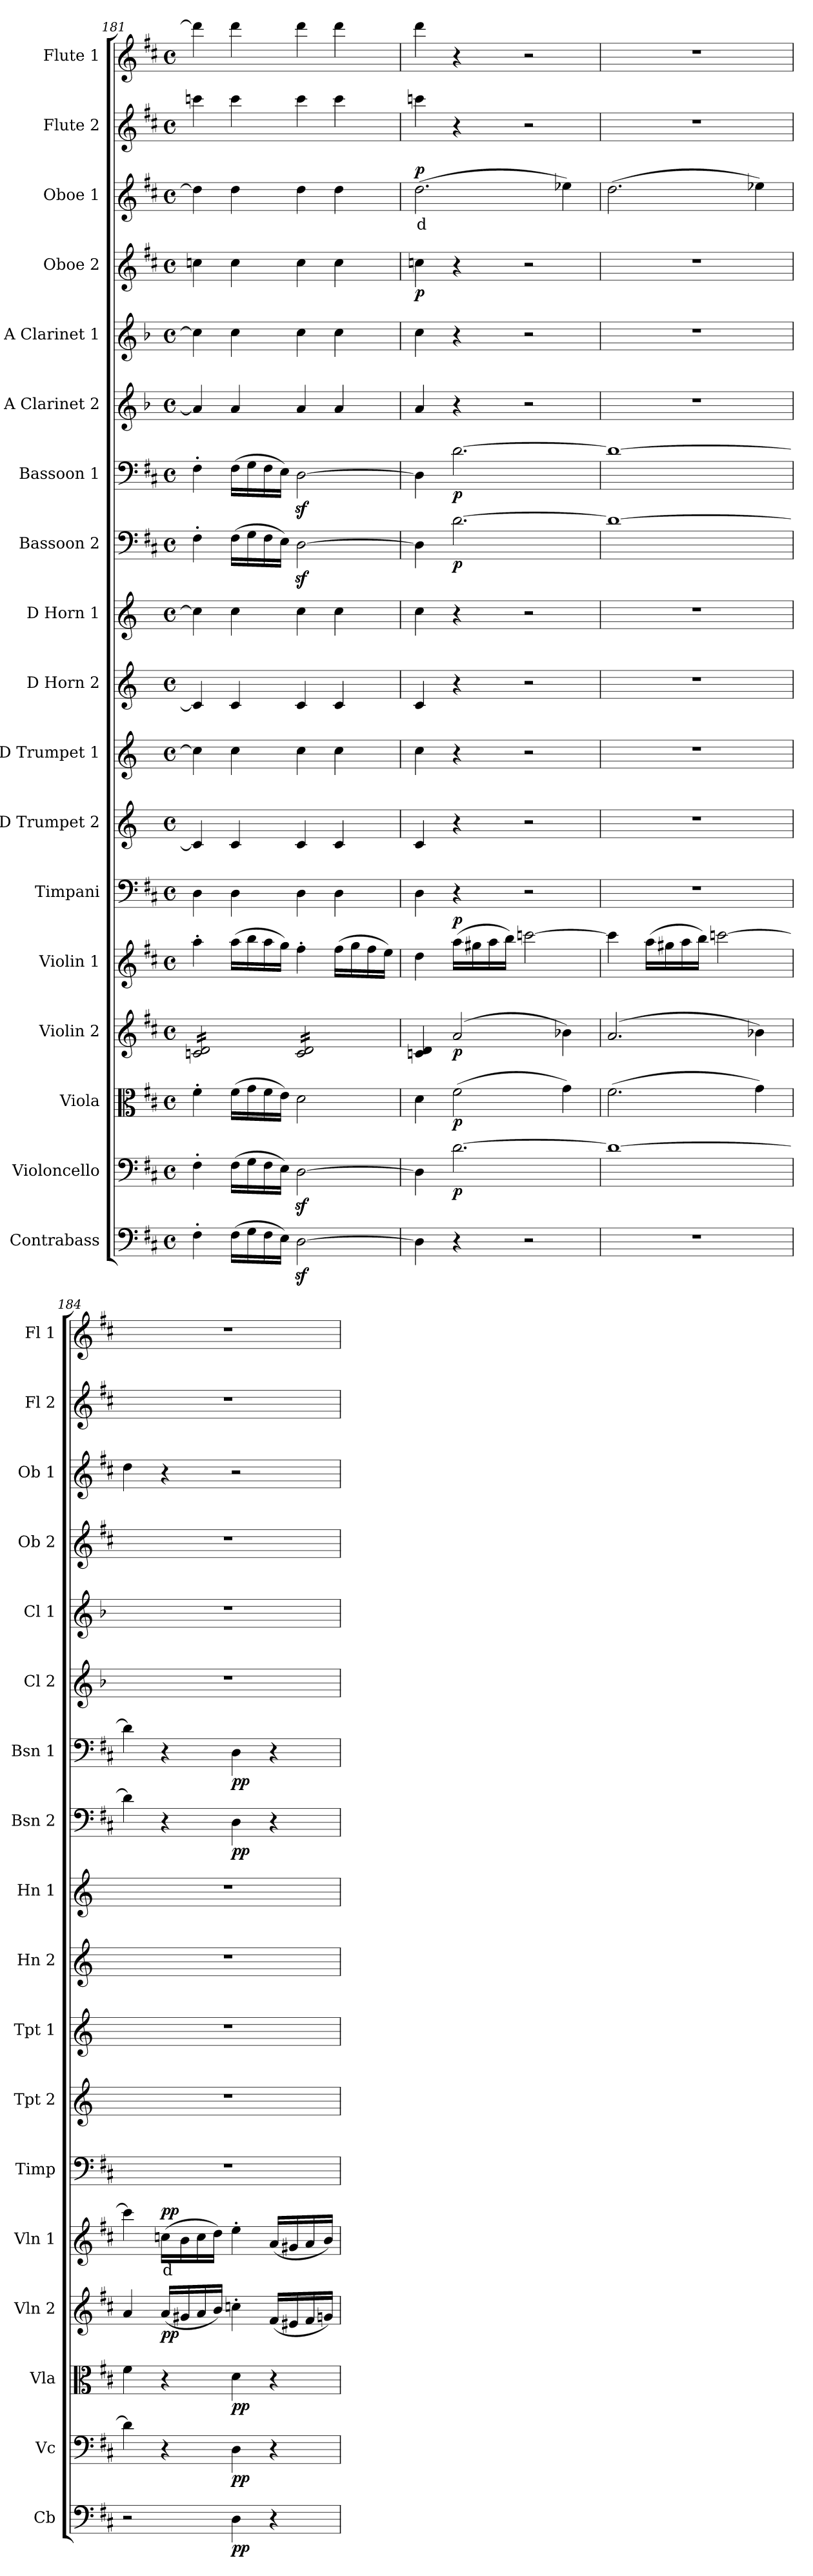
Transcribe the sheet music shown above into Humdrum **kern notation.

**kern	**dynam	**kern	**dynam	**kern	**dynam	**kern	**dynam	**kern	**text	**dynam	**kern	**kern	**kern	**kern	**kern	**kern	**dynam	**kern	**dynam	**kern	**kern	**kern	**dynam	**kern	**text	**dynam	**kern	**kern
*part18	*part18	*part17	*part17	*part16	*part16	*part15	*part15	*part14	*part14	*part14	*part13	*part12	*part11	*part10	*part9	*part8	*part8	*part7	*part7	*part6	*part5	*part4	*part4	*part3	*part3	*part3	*part2	*part1
*staff18	*staff18	*staff17	*staff17	*staff16	*staff16	*staff15	*staff15	*staff14	*staff14	*staff14	*staff13	*staff12	*staff11	*staff10	*staff9	*staff8	*staff8	*staff7	*staff7	*staff6	*staff5	*staff4	*staff4	*staff3	*staff3	*staff3	*staff2	*staff1
*I"Contrabass	*	*I"Violoncello	*	*I"Viola	*	*I"Violin 2	*	*I"Violin 1	*	*	*I"Timpani	*I"D Trumpet 2	*I"D Trumpet 1	*I"D Horn 2	*I"D Horn 1	*I"Bassoon 2	*	*I"Bassoon 1	*	*I"A Clarinet 2	*I"A Clarinet 1	*I"Oboe 2	*	*I"Oboe 1	*	*	*I"Flute 2	*I"Flute 1
*I'Cb	*	*I'Vc	*	*I'Vla	*	*I'Vln 2	*	*I'Vln 1	*	*	*I'Timp	*I'Tpt 2	*I'Tpt 1	*I'Hn 2	*I'Hn 1	*I'Bsn 2	*	*I'Bsn 1	*	*I'Cl 2	*I'Cl 1	*I'Ob 2	*	*I'Ob 1	*	*	*I'Fl 2	*I'Fl 1
!!LO:PB:g=z
*clefF4	*	*clefF4	*	*clefC3	*	*clefG2	*	*clefG2	*	*	*clefF4	*clefG2	*clefG2	*clefG2	*clefG2	*clefF4	*	*clefF4	*	*clefG2	*clefG2	*clefG2	*	*clefG2	*	*	*clefG2	*clefG2
*ITrd7c12	*	*	*	*	*	*	*	*	*	*	*	*ITrd-1c-2	*ITrd-1c-2	*ITrd6c10	*ITrd6c10	*	*	*	*	*ITrd2c3	*ITrd2c3	*	*	*	*	*	*	*
*k[f#c#]	*	*k[f#c#]	*	*k[f#c#]	*	*k[f#c#]	*	*k[f#c#]	*	*	*k[f#c#]	*k[f#c#]	*k[f#c#]	*k[f#c#]	*k[f#c#]	*k[f#c#]	*	*k[f#c#]	*	*k[f#c#]	*k[f#c#]	*k[f#c#]	*	*k[f#c#]	*	*	*k[f#c#]	*k[f#c#]
*M4/4	*	*M4/4	*	*M4/4	*	*M4/4	*	*M4/4	*	*	*M4/4	*M4/4	*M4/4	*M4/4	*M4/4	*M4/4	*	*M4/4	*	*M4/4	*M4/4	*M4/4	*	*M4/4	*	*	*M4/4	*M4/4
*met(c)	*	*met(c)	*	*met(c)	*	*met(c)	*	*met(c)	*	*	*met(c)	*met(c)	*met(c)	*met(c)	*met(c)	*met(c)	*	*met(c)	*	*met(c)	*met(c)	*met(c)	*	*met(c)	*	*	*met(c)	*met(c)
=181	=181	=181	=181	=181	=181	=181	=181	=181	=181	=181	=181	=181	=181	=181	=181	=181	=181	=181	=181	=181	=181	=181	=181	=181	=181	=181	=181	=181
*	*	*	*	*	*	*tremolo	*	*	*	*	*	*	*	*	*	*	*	*	*	*	*	*	*	*	*	*	*	*
4FF#'\	.	4F#'\	.	4f#'\	.	16cn/ 16d/LL	.	4aa'\	.	.	4D\	4d/]	4dd\]	4D/]	4d\]	4F#'\	.	4F#'\	.	4f#/]	4a\]	4ccn\	.	4dd\]	.	.	4cccn\	4ddd\]
.	.	.	.	.	.	16cn/ 16d/	.	.	.	.	.	.	.	.	.	.	.	.	.	.	.	.	.	.	.	.	.	.
.	.	.	.	.	.	16cn/ 16d/	.	.	.	.	.	.	.	.	.	.	.	.	.	.	.	.	.	.	.	.	.	.
.	.	.	.	.	.	16cn/ 16d/	.	.	.	.	.	.	.	.	.	.	.	.	.	.	.	.	.	.	.	.	.	.
(16FF#\LL	.	(16F#\LL	.	(16f#\LL	.	16cn/ 16d/	.	(16aa\LL	.	.	4D\	4d/	4dd\	4D/	4d\	(16F#\LL	.	(16F#\LL	.	4f#/	4a\	4cc\	.	4dd\	.	.	4ccc\	4ddd\
16GG\	.	16G\	.	16g\	.	16cn/ 16d/	.	16bb\	.	.	.	.	.	.	.	16G\	.	16G\	.	.	.	.	.	.	.	.	.	.
16FF#\	.	16F#\	.	16f#\	.	16cn/ 16d/	.	16aa\	.	.	.	.	.	.	.	16F#\	.	16F#\	.	.	.	.	.	.	.	.	.	.
16EE\JJ)	.	16E\JJ)	.	16e\JJ)	.	16cn/ 16d/JJ	.	16gg\JJ)	.	.	.	.	.	.	.	16E\JJ)	.	16E\JJ)	.	.	.	.	.	.	.	.	.	.
[2DDz<\	.	[2Dz<\	.	2d\	.	16c/ 16d/LL	.	4ff#'\	.	.	4D\	4d/	4dd\	4D/	4d\	[2Dz<\	.	[2Dz<\	.	4f#/	4a\	4cc\	.	4dd\	.	.	4ccc\	4ddd\
.	.	.	.	.	.	16c/ 16d/	.	.	.	.	.	.	.	.	.	.	.	.	.	.	.	.	.	.	.	.	.	.
.	.	.	.	.	.	16c/ 16d/	.	.	.	.	.	.	.	.	.	.	.	.	.	.	.	.	.	.	.	.	.	.
.	.	.	.	.	.	16c/ 16d/	.	.	.	.	.	.	.	.	.	.	.	.	.	.	.	.	.	.	.	.	.	.
.	.	.	.	.	.	16c/ 16d/	.	(16ff#\LL	.	.	4D\	4d/	4dd\	4D/	4d\	.	.	.	.	4f#/	4a\	4cc\	.	4dd\	.	.	4ccc\	4ddd\
.	.	.	.	.	.	16c/ 16d/	.	16gg\	.	.	.	.	.	.	.	.	.	.	.	.	.	.	.	.	.	.	.	.
.	.	.	.	.	.	16c/ 16d/	.	16ff#\	.	.	.	.	.	.	.	.	.	.	.	.	.	.	.	.	.	.	.	.
.	.	.	.	.	.	16c/ 16d/JJ	.	16ee\JJ)	.	.	.	.	.	.	.	.	.	.	.	.	.	.	.	.	.	.	.	.
*	*	*	*	*	*	*Xtremolo	*	*	*	*	*	*	*	*	*	*	*	*	*	*	*	*	*	*	*	*	*	*
=182	=182	=182	=182	=182	=182	=182	=182	=182	=182	=182	=182	=182	=182	=182	=182	=182	=182	=182	=182	=182	=182	=182	=182	=182	=182	=182	=182	=182
!	!	!	!	!	!	!	!	!	!	!	!	!	!	!	!	!	!	!	!	!	!	!	!LO:DY:b	!	!LO:LY:b:color=#FF0000	!LO:DY:b	!	!
4DD\]	.	4D\]	.	4d\	.	4cn/ 4d/	.	4dd\	.	.	4D\	4d/	4dd\	4D/	4d\	4D\]	.	4D\]	.	4f#/	4a\	4ccn\	p	(2.dd\	d	p	4cccn\	4ddd\
!	!	!	!LO:DY:b	!	!LO:DY:b	!	!LO:DY:b	!	!	!LO:DY:b	!	!	!	!	!	!	!LO:DY:b	!	!LO:DY:b	!	!	!	!	!	!	!	!	!
4r	.	[2.d\	p	(2f#\	p	(2a/	p	(16aa\LL	.	p	4r	4r	4r	4r	4r	[2.d\	p	[2.d\	p	4r	4r	4r	.	.	.	.	4r	4r
.	.	.	.	.	.	.	.	16gg#X\	.	.	.	.	.	.	.	.	.	.	.	.	.	.	.	.	.	.	.	.
.	.	.	.	.	.	.	.	16aa\	.	.	.	.	.	.	.	.	.	.	.	.	.	.	.	.	.	.	.	.
.	.	.	.	.	.	.	.	16bb\JJ)	.	.	.	.	.	.	.	.	.	.	.	.	.	.	.	.	.	.	.	.
2r	.	.	.	.	.	.	.	[2cccn\	.	.	2r	2r	2r	2r	2r	.	.	.	.	2r	2r	2r	.	.	.	.	2r	2r
.	.	.	.	4g\)	.	4b-X\)	.	.	.	.	.	.	.	.	.	.	.	.	.	.	.	.	.	4ee-X\)	.	.	.	.
=183	=183	=183	=183	=183	=183	=183	=183	=183	=183	=183	=183	=183	=183	=183	=183	=183	=183	=183	=183	=183	=183	=183	=183	=183	=183	=183	=183	=183
1r	.	1d_	.	(2.f#\	.	(2.a/	.	4ccc\]	.	.	1r	1r	1r	1r	1r	1d_	.	1d_	.	1r	1r	1r	.	(2.dd\	.	.	1r	1r
.	.	.	.	.	.	.	.	(16aa\LL	.	.	.	.	.	.	.	.	.	.	.	.	.	.	.	.	.	.	.	.
.	.	.	.	.	.	.	.	16gg#X\	.	.	.	.	.	.	.	.	.	.	.	.	.	.	.	.	.	.	.	.
.	.	.	.	.	.	.	.	16aa\	.	.	.	.	.	.	.	.	.	.	.	.	.	.	.	.	.	.	.	.
.	.	.	.	.	.	.	.	16bb\JJ)	.	.	.	.	.	.	.	.	.	.	.	.	.	.	.	.	.	.	.	.
.	.	.	.	.	.	.	.	[2cccn\	.	.	.	.	.	.	.	.	.	.	.	.	.	.	.	.	.	.	.	.
.	.	.	.	4g\)	.	4b-X\)	.	.	.	.	.	.	.	.	.	.	.	.	.	.	.	.	.	4ee-X\)	.	.	.	.
=184	=184	=184	=184	=184	=184	=184	=184	=184	=184	=184	=184	=184	=184	=184	=184	=184	=184	=184	=184	=184	=184	=184	=184	=184	=184	=184	=184	=184
2r	.	4d\]	.	4f#\	.	4a/	.	4ccc\]	.	.	1r	1r	1r	1r	1r	4d\]	.	4d\]	.	1r	1r	1r	.	4dd\	.	.	1r	1r
!	!	!	!	!	!	!	!LO:DY:b	!	!LO:LY:b:color=#FF0000	!LO:DY:b	!	!	!	!	!	!	!	!	!	!	!	!	!	!	!	!	!	!
.	.	4r	.	4r	.	(16a/LL	pp	(16ccn\LL	d	pp	.	.	.	.	.	4r	.	4r	.	.	.	.	.	4r	.	.	.	.
.	.	.	.	.	.	16g#X/	.	16b\	.	.	.	.	.	.	.	.	.	.	.	.	.	.	.	.	.	.	.	.
.	.	.	.	.	.	16a/	.	16cc\	.	.	.	.	.	.	.	.	.	.	.	.	.	.	.	.	.	.	.	.
.	.	.	.	.	.	16b/JJ)	.	16dd\JJ)	.	.	.	.	.	.	.	.	.	.	.	.	.	.	.	.	.	.	.	.
!	!LO:DY:b	!	!LO:DY:b	!	!LO:DY:b	!	!	!	!	!	!	!	!	!	!	!	!LO:DY:b	!	!LO:DY:b	!	!	!	!	!	!	!	!	!
4DD\	pp	4D\	pp	4d\	pp	4ccn'\	.	4ee'\	.	.	.	.	.	.	.	4D\	pp	4D\	pp	.	.	.	.	2r	.	.	.	.
4r	.	4r	.	4r	.	(16f#/LL	.	(16a/LL	.	.	.	.	.	.	.	4r	.	4r	.	.	.	.	.	.	.	.	.	.
.	.	.	.	.	.	16e#X/	.	16g#X/	.	.	.	.	.	.	.	.	.	.	.	.	.	.	.	.	.	.	.	.
.	.	.	.	.	.	16f#/	.	16a/	.	.	.	.	.	.	.	.	.	.	.	.	.	.	.	.	.	.	.	.
.	.	.	.	.	.	16gn/JJ)	.	16b/JJ)	.	.	.	.	.	.	.	.	.	.	.	.	.	.	.	.	.	.	.	.
=	=	=	=	=	=	=	=	=	=	=	=	=	=	=	=	=	=	=	=	=	=	=	=	=	=	=	=	=
*-	*-	*-	*-	*-	*-	*-	*-	*-	*-	*-	*-	*-	*-	*-	*-	*-	*-	*-	*-	*-	*-	*-	*-	*-	*-	*-	*-	*-
